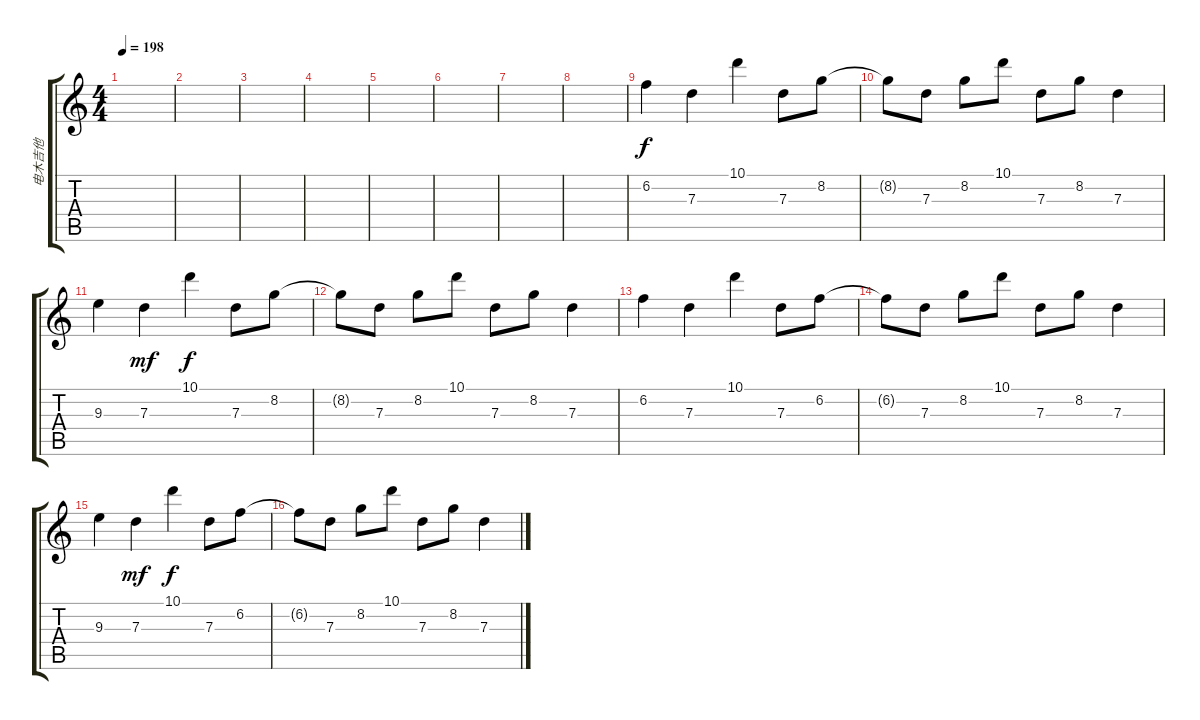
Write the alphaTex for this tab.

\track ("电木吉他" "电木吉他") {instrument electricguitarclean}
\staff {score tabs}
\tuning (E4 B3 G3 D3 A2 E2) {hide}
\ts (4 4)
\tempo 198
\clef g2
\ks c
|
|
|
|
|
|
|
|
6.2.4 7.3.4 10.1.4 7.3.8 8.2.8 |
8.2{t}.8 7.3.8 8.2.8 10.1.8 7.3.8 8.2.8 7.3.4 |
9.3.4 7.3.4{dy mf} 10.1.4{dy f} 7.3.8 8.2.8 |
8.2{t}.8 7.3.8 8.2.8 10.1.8 7.3.8 8.2.8 7.3.4 |
6.2.4 7.3.4 10.1.4 7.3.8 6.2.8 |
6.2{t}.8 7.3.8 8.2.8 10.1.8 7.3.8 8.2.8 7.3.4 |
9.3.4 7.3.4{dy mf} 10.1.4{dy f} 7.3.8 6.2.8 |
6.2{t}.8 7.3.8 8.2.8 10.1.8 7.3.8 8.2.8 7.3.4
